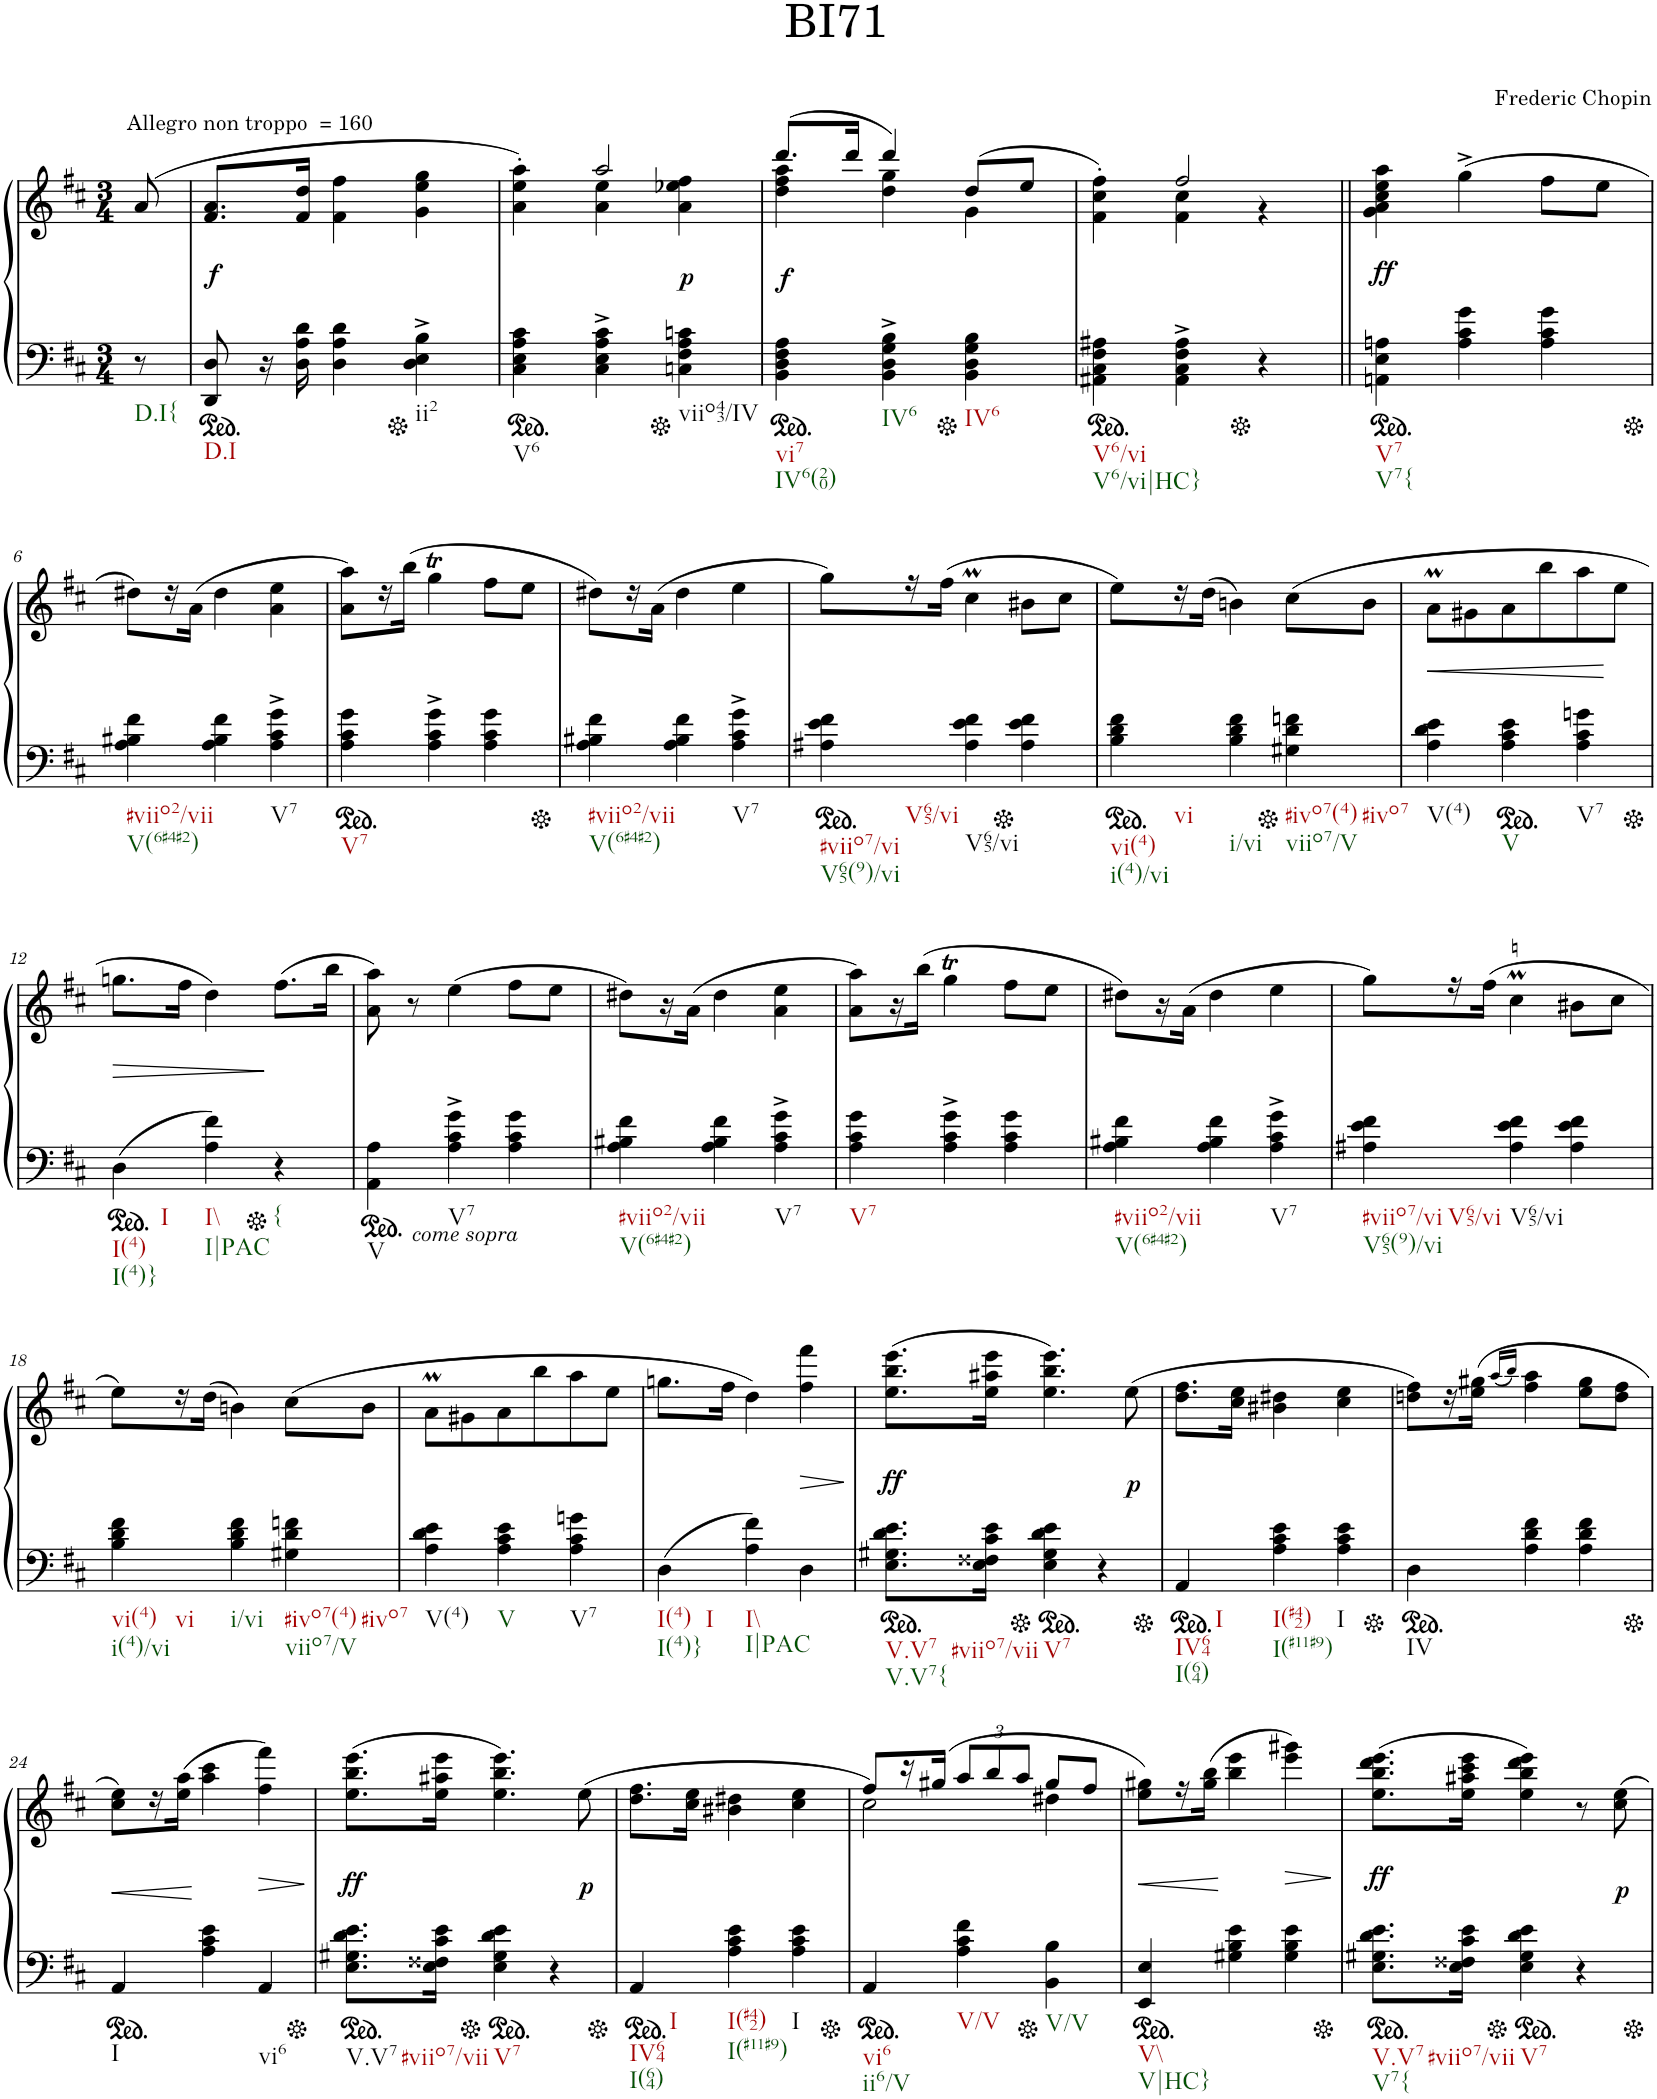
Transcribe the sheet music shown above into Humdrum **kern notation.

**kern	**kern	**dynam
*part1	*part1	*part1
*staff2	*staff1	*staff1/2
*I"Piano	*	*
*I'Pno.	*	*
*clefF4	*clefG2	*
*k[f#c#]	*k[f#c#]	*
*M3/4	*M3/4	*
=	=	=
!	!LO:TX:a:t=Allegro non troppo  = 160	!
!LO:TX:b:t=D.I{	!	!
8r	(8a/	.
=1	=1	=1
!LO:TX:b:t=D.I	!	!
!	!	!LO:DY:b
8DD/ 8D/	8.f#/ 8.a/L	f
16r	.	.
16D\ 16A\ 16d\	16f#/ 16dd/Jk	.
4D\ 4A\ 4d\	4f#\ 4ff#\	.
!LO:TX:b:t=ii2	!	!
4D\^ 4E\^ 4B\^	4g\ 4ee\ 4gg\	.
=2	=2	=2
*	*^	*
!LO:TX:b:t=V6	!	!	!
4C#\ 4E\ 4A\ 4c#\	4a\'> 4ee\'> 4aa\'>)	4ryy	.
4C#\^ 4E\^ 4A\^ 4c#\^	2aa/	4a\ 4ee\	.
!LO:TX:b:t=viio43/IV	!	!	!
!	!	!	!LO:DY:b
4Cn\ 4F#\ 4A\ 4cn\	.	4a\ 4ee-X\ 4ff#\	p
=3	=3	=3	=3
!LO:TX:b:t=vi7	!	!	!
!LO:TX:b:t=IV6(20)	!	!	!
!	!	!	!LO:DY:b
4BB\ 4D\ 4F#\ 4A\	(8.ddd/L	4dd\ 4ff#\ 4aa\	f
.	16ddd/Jk	.	.
!LO:TX:b:t=IV6	!	!	!
4BB\^ 4D\^ 4G\^ 4B\^	4ddd/)	4dd\ 4gg\	.
!LO:TX:b:t=IV6	!	!	!
4BB\ 4D\ 4G\ 4B\	(8dd/L	4g\	.
.	8ee/J	.	.
=4	=4	=4	=4
!LO:TX:b:t=V6/vi	!	!	!
!LO:TX:b:t=V6/vi|HC}	!	!	!
4AA#X\ 4C#\ 4F#\ 4A#X\	4f#\'> 4cc#\'> 4ff#\'>)	4ryy	.
4AA#\^ 4C#\^ 4F#\^ 4A#\^	2ff#/	4f#\ 4cc#\	.
4r	.	4r	.
=5||	=5||	=5||	=5||
!LO:TX:b:t=V7	!	!	!
!LO:TX:b:t=V7{	!	!	!
!	!	!	!LO:DY:b
*	*v	*v	*
4AAn\ 4E\ 4An\	4g\ 4a\ 4cc#\ 4ee\ 4aa\	ff
4A\ 4c#\ 4g\	(4gg^\	.
4A\ 4c#\ 4g\	8ff#\L	.
.	8ee\J	.
!!LO:LB:g=z
=6	=6	=6
!LO:TX:b:t=#viio2/vii	!	!
!LO:TX:b:t=V(6#4#2)	!	!
4A\ 4B#X\ 4f#\	8dd#X\L)	.
.	16r	.
.	(16a\JJ	.
4A\ 4B#\ 4f#\	4dd#\	.
!LO:TX:b:t=V7	!	!
4A\^ 4c#\^ 4g\^	4a\ 4ee\	.
=7	=7	=7
!LO:TX:b:t=V7	!	!
4A\ 4c#\ 4g\	8a\ 8aa\L)	.
.	16r	.
.	(16bb\JJ	.
4A\^ 4c#\^ 4g\^	4ggT\	.
4A\ 4c#\ 4g\	8ff#\L	.
.	8ee\J	.
=8	=8	=8
!LO:TX:b:t=#viio2/vii	!	!
!LO:TX:b:t=V(6#4#2)	!	!
4A\ 4B#X\ 4f#\	8dd#X\L)	.
.	16r	.
.	(16a\JJ	.
4A\ 4B#\ 4f#\	4dd#\	.
!LO:TX:b:t=V7	!	!
4A\^ 4c#\^ 4g\^	4ee\	.
=9	=9	=9
!LO:TX:b:t=#viio7/vi	!	!
!LO:TX:b:t=V65(9)/vi	!	!
!LO:TX:b:t=V65/vi	!	!
4A#X\ 4e\ 4f#\	8gg\L)	.
.	16r	.
.	(16ff#\JJ	.
!LO:TX:b:t=V65/vi	!	!
4A#\ 4e\ 4f#\	4cc#m\	.
4A#\ 4e\ 4f#\	8b#X\L	.
.	8cc#\J	.
=10	=10	=10
!LO:TX:b:t=vi(4)	!	!
!LO:TX:b:t=i(4)/vi	!	!
!LO:TX:b:t=vi	!	!
4B\ 4d\ 4f#\	8ee\L)	.
.	16r	.
.	(16dd\JJ	.
!LO:TX:b:t=i/vi	!	!
4B\ 4d\ 4f#\	4bn\)	.
!LO:TX:b:t=#ivo7(4)	!	!
!LO:TX:b:t=viio7/V	!	!
!LO:TX:b:t=#ivo7	!	!
4G#X\ 4d\ 4fn\	(8cc#\L	.
.	8b\J	.
=11	=11	=11
!LO:TX:b:t=V(4)	!	!
!	!	!LO:HP:b
4A\ 4d\ 4e\	8aM\L	<
.	8g#X\	.
!LO:TX:b:t=V	!	!
4A\ 4c#\ 4e\	8a\	.
.	8bb\	.
!LO:TX:b:t=V7	!	!
4A\ 4c#\ 4gn\	8aa\	.
.	8ee\J	[
!!LO:LB:g=z
=12	=12	=12
!LO:TX:b:t=I(4)	!	!
!LO:TX:b:t=I(4)}	!	!
!LO:TX:b:t=I	!	!
!	!	!LO:HP:b
4D\	8.ggn\L	>
.	16ff#\Jk	.
!LO:TX:b:t=I\\	!	!
!LO:TX:b:t=I|PAC	!	!
4A\ 4f#\	4dd\)	.
!LO:TX:b:t={	!	!
4r	(8.ff#\L	]
.	16bb\Jk	.
=13	=13	=13
!LO:TX:b:t=V	!	!
4AA\ 4A\	8a\ 8aa\)	.
.	8r	.
!LO:TX:b:i:t=come sopra	!	!
!LO:TX:b:t=V7	!	!
4A\^ 4c#\^ 4g\^	(4ee\	.
4A\ 4c#\ 4g\	8ff#\L	.
.	8ee\J	.
=14	=14	=14
!LO:TX:b:t=#viio2/vii	!	!
!LO:TX:b:t=V(6#4#2)	!	!
4A\ 4B#X\ 4f#\	8dd#X\L)	.
.	16r	.
.	(16a\JJ	.
4A\ 4B#\ 4f#\	4dd#\	.
!LO:TX:b:t=V7	!	!
4A\^ 4c#\^ 4g\^	4a\ 4ee\	.
=15	=15	=15
!LO:TX:b:t=V7	!	!
4A\ 4c#\ 4g\	8a\ 8aa\L)	.
.	16r	.
.	(16bb\JJ	.
4A\^ 4c#\^ 4g\^	4ggT\	.
4A\ 4c#\ 4g\	8ff#\L	.
.	8ee\J	.
=16	=16	=16
!LO:TX:b:t=#viio2/vii	!	!
!LO:TX:b:t=V(6#4#2)	!	!
4A\ 4B#X\ 4f#\	8dd#X\L)	.
.	16r	.
.	(16a\JJ	.
4A\ 4B#\ 4f#\	4dd#\	.
!LO:TX:b:t=V7	!	!
4A\^ 4c#\^ 4g\^	4ee\	.
=17	=17	=17
!LO:TX:b:t=#viio7/vi	!	!
!LO:TX:b:t=V65(9)/vi	!	!
!LO:TX:b:t=V65/vi	!	!
4A#X\ 4e\ 4f#\	8gg\L)	.
.	16r	.
.	(16ff#\JJ	.
!	!LO:TX:a:t=♮	!
!LO:TX:b:t=V65/vi	!	!
4A#\ 4e\ 4f#\	4cc#m\	.
4A#\ 4e\ 4f#\	8b#X\L	.
.	8cc#\J	.
!!LO:LB:g=z
=18	=18	=18
!LO:TX:b:t=vi(4)	!	!
!LO:TX:b:t=i(4)/vi	!	!
!LO:TX:b:t=vi	!	!
4B\ 4d\ 4f#\	8ee\L)	.
.	16r	.
.	(16dd\JJ	.
!LO:TX:b:t=i/vi	!	!
4B\ 4d\ 4f#\	4bn\)	.
!LO:TX:b:t=#ivo7(4)	!	!
!LO:TX:b:t=viio7/V	!	!
!LO:TX:b:t=#ivo7	!	!
4G#X\ 4d\ 4fn\	(8cc#\L	.
.	8b\J	.
=19	=19	=19
!LO:TX:b:t=V(4)	!	!
4A\ 4d\ 4e\	8aM\L	.
.	8g#X\	.
!LO:TX:b:t=V	!	!
4A\ 4c#\ 4e\	8a\	.
.	8bb\	.
!LO:TX:b:t=V7	!	!
4A\ 4c#\ 4gn\	8aa\	.
.	8ee\J	.
=20	=20	=20
!LO:TX:b:t=I(4)	!	!
!LO:TX:b:t=I(4)}	!	!
!LO:TX:b:t=I	!	!
4D\	8.ggn\L	.
.	16ff#\Jk	.
!LO:TX:b:t=I\\	!	!
!LO:TX:b:t=I|PAC	!	!
4A\ 4f#\	4dd\)	.
!	!	!LO:HP:b
4D\	4ff#\ 4fff#\	>
.	.	]
=21	=21	=21
!LO:TX:b:t=V.V7	!	!
!LO:TX:b:t=V.V7{	!	!
!LO:TX:b:t=#viio7/vii	!	!
!	!	!LO:DY:b
8.E\ 8.G#X\ 8.d\ 8.e\L	(8.ee\ 8.bb\ 8.eee\L	ff
16E\ 16F##X\ 16c#\ 16e\Jk	16ee\ 16aa#X\ 16eee\Jk	.
!LO:TX:b:t=V7	!	!
4E\ 4G#\ 4d\ 4e\	4.ee\ 4.bb\ 4.eee\)	.
4r	.	.
!	!	!LO:DY:b
.	(8ee\	p
=22	=22	=22
!LO:TX:b:t=IV64	!	!
!LO:TX:b:t=I(64)	!	!
!LO:TX:b:t=I	!	!
4AA/	8.dd\ 8.ff#\L	.
.	16cc#\ 16ee\Jk	.
!LO:TX:b:t=I(#42)	!	!
!LO:TX:b:t=I(#11#9)	!	!
4A\ 4c#\ 4e\	4b#X\ 4dd#X\	.
!LO:TX:b:t=I	!	!
4A\ 4c#\ 4e\	4cc#\ 4ee\	.
=23	=23	=23
!LO:TX:b:t=IV	!	!
4D\	8ddn\ 8ff#\L)	.
.	16r	.
.	(16ee\ 16gg#X\JJ	.
.	(16qaa/LL	.
.	16qbb/JJ)	.
4A\ 4d\ 4f#\	4ff#\ 4aa\	.
4A\ 4d\ 4f#\	8ee\ 8gg#\L	.
.	8dd\ 8ff#\J	.
!!LO:LB:g=z
=24	=24	=24
!LO:TX:b:t=I	!	!
!	!	!LO:HP:b
4AA/	8cc#\ 8ee\L)	<
.	16r	.
.	(16ee\ 16aa\JJ	.
4A\ 4c#\ 4e\	4aa\ 4ccc#\	[
!LO:TX:b:t=vi6	!	!
!	!	!LO:HP:b
4AA/	4ff#\ 4fff#\)	>
.	.	]
=25	=25	=25
!LO:TX:b:t=V.V7	!	!
!LO:TX:b:t=#viio7/vii	!	!
!	!	!LO:DY:b
8.E\ 8.G#X\ 8.d\ 8.e\L	(8.ee\ 8.bb\ 8.eee\L	ff
16E\ 16F##X\ 16c#\ 16e\Jk	16ee\ 16aa#X\ 16eee\Jk	.
!LO:TX:b:t=V7	!	!
4E\ 4G#\ 4d\ 4e\	4.ee\ 4.bb\ 4.eee\)	.
4r	.	.
!	!	!LO:DY:b
.	(8ee\	p
=26	=26	=26
!LO:TX:b:t=IV64	!	!
!LO:TX:b:t=I(64)	!	!
!LO:TX:b:t=I	!	!
4AA/	8.dd\ 8.ff#\L	.
.	16cc#\ 16ee\Jk	.
!LO:TX:b:t=I(#42)	!	!
!LO:TX:b:t=I(#11#9)	!	!
4A\ 4c#\ 4e\	4b#X\ 4dd#X\	.
!LO:TX:b:t=I	!	!
4A\ 4c#\ 4e\	4cc#\ 4ee\	.
=27	=27	=27
*	*^	*
!LO:TX:b:t=vi6	!	!	!
!LO:TX:b:t=ii6/V	!	!	!
4AA/	8ff#/L)	2cc#\	.
.	16r	.	.
.	(16gg#X/JJ	.	.
*	*Xbrackettup	*	*
!LO:TX:b:t=V/V	!	!	!
4A\ 4c#\ 4f#\	12aa/L	.	.
.	12bb/	.	.
.	12aa/J	.	.
!LO:TX:b:t=V/V	!	!	!
4BB\ 4B\	8gg#/L	4dd#X\	.
.	8ff#/J	.	.
*	*v	*v	*
=28	=28	=28
!LO:TX:b:t=V\\	!	!
!LO:TX:b:t=V|HC}	!	!
!	!	!LO:HP:b
4EE/ 4E/	8ee\ 8gg#X\L)	<
.	16r	.
.	(16gg#\ 16bb\JJ	.
4G#X\ 4B\ 4e\	4bb\ 4eee\	[
!	!	!LO:HP:b
4G#\ 4B\ 4e\	4eee\ 4ggg#X\)	>
.	.	]
=29	=29	=29
!LO:TX:b:t=V.V7	!	!
!LO:TX:b:t=V7{	!	!
!LO:TX:b:t=#viio7/vii	!	!
!	!	!LO:DY:b
8.E\ 8.G#X\ 8.d\ 8.e\L	(8.ee\ 8.bb\ 8.ddd\ 8.eee\L	ff
16E\ 16F##X\ 16c#\ 16e\Jk	16ee\ 16aa#X\ 16ccc#\ 16eee\Jk	.
!LO:TX:b:t=V7	!	!
4E\ 4G#\ 4d\ 4e\	4ee\ 4bb\ 4ddd\ 4eee\)	.
4r	8r	.
!	!	!LO:DY:b
.	8cc#\ 8ee\	p
=	=	=
*-	*-	*-
